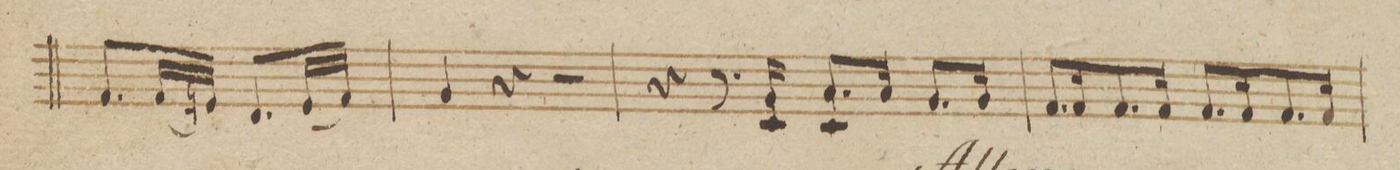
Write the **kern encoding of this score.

**kern	**dynam
*I"Violino 2do	*
*clefG2	*
*k[b-]	*
*met(c)	*
*M4/4	*
8.f#/L	.
(32f#/LL	.
32en/JJJ)	.
8.d/L	.
(32e/LL	.
32f#/JJJ)	.
=8	=8
4g/	.
4r	.
2r	.
=9	=9
4r	.
8.r	.
16c/ 16g/	.
8.c/L 8.a/	.
16a/Jk	.
8.g/L	.
16g/Jk	.
=10	=10
8.f/L	.
16f/K	.
8.f/	.
16f/Jk	.
8.f/L	.
16f/K	.
8.f/	.
16f/Jk	.
=11	=11
*-	*-
